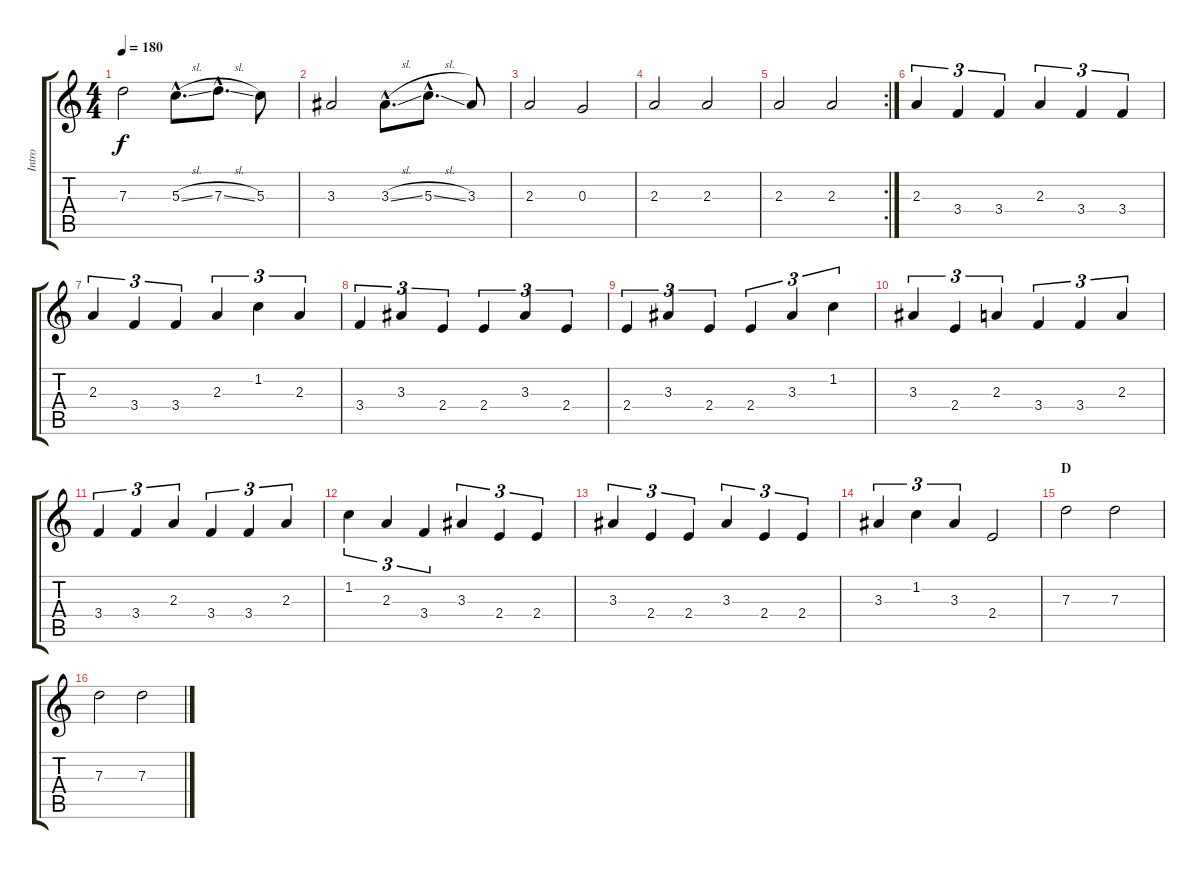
\track ("Intro" "Intro") {instrument electricguitarclean}
\staff {score tabs}
\tuning (E4 B3 G3 D3 A2 E2) {hide}
\ts (4 4)
\tempo 180
\clef g2
\ks c
7.3.2{dy f} 5.3{sl hac}.8{d} 7.3{sl hac}.8{d} 5.3.8 |
3.3.2 3.3{sl hac}.8{d} 5.3{sl hac}.8{d} 3.3.8 |
2.3.2 0.3.2 |
2.3.2 2.3.2 |
\rc 2
2.3.2 2.3.2 |
2.3.4{tu (3 2)} 3.4.4{tu (3 2)} 3.4.4{tu (3 2)} 2.3.4{tu (3 2)} 3.4.4{tu (3 2)} 3.4.4{tu (3 2)} |
2.3.4{tu (3 2)} 3.4.4{tu (3 2)} 3.4.4{tu (3 2)} 2.3.4{tu (3 2)} 1.2.4{tu (3 2)} 2.3.4{tu (3 2)} |
3.4.4{tu (3 2)} 3.3.4{tu (3 2)} 2.4.4{tu (3 2)} 2.4.4{tu (3 2)} 3.3.4{tu (3 2)} 2.4.4{tu (3 2)} |
2.4.4{tu (3 2)} 3.3.4{tu (3 2)} 2.4.4{tu (3 2)} 2.4.4{tu (3 2)} 3.3.4{tu (3 2)} 1.2.4{tu (3 2)} |
3.3.4{tu (3 2)} 2.4.4{tu (3 2)} 2.3.4{tu (3 2)} 3.4.4{tu (3 2)} 3.4.4{tu (3 2)} 2.3.4{tu (3 2)} |
3.4.4{tu (3 2)} 3.4.4{tu (3 2)} 2.3.4{tu (3 2)} 3.4.4{tu (3 2)} 3.4.4{tu (3 2)} 2.3.4{tu (3 2)} |
1.2.4{tu (3 2)} 2.3.4{tu (3 2)} 3.4.4{tu (3 2)} 3.3.4{tu (3 2)} 2.4.4{tu (3 2)} 2.4.4{tu (3 2)} |
3.3.4{tu (3 2)} 2.4.4{tu (3 2)} 2.4.4{tu (3 2)} 3.3.4{tu (3 2)} 2.4.4{tu (3 2)} 2.4.4{tu (3 2)} |
3.3.4{tu (3 2)} 1.2.4{tu (3 2)} 3.3.4{tu (3 2)} 2.4.2 |
\section ("" "D")
7.3.2 7.3.2 |
7.3.2 7.3.2
